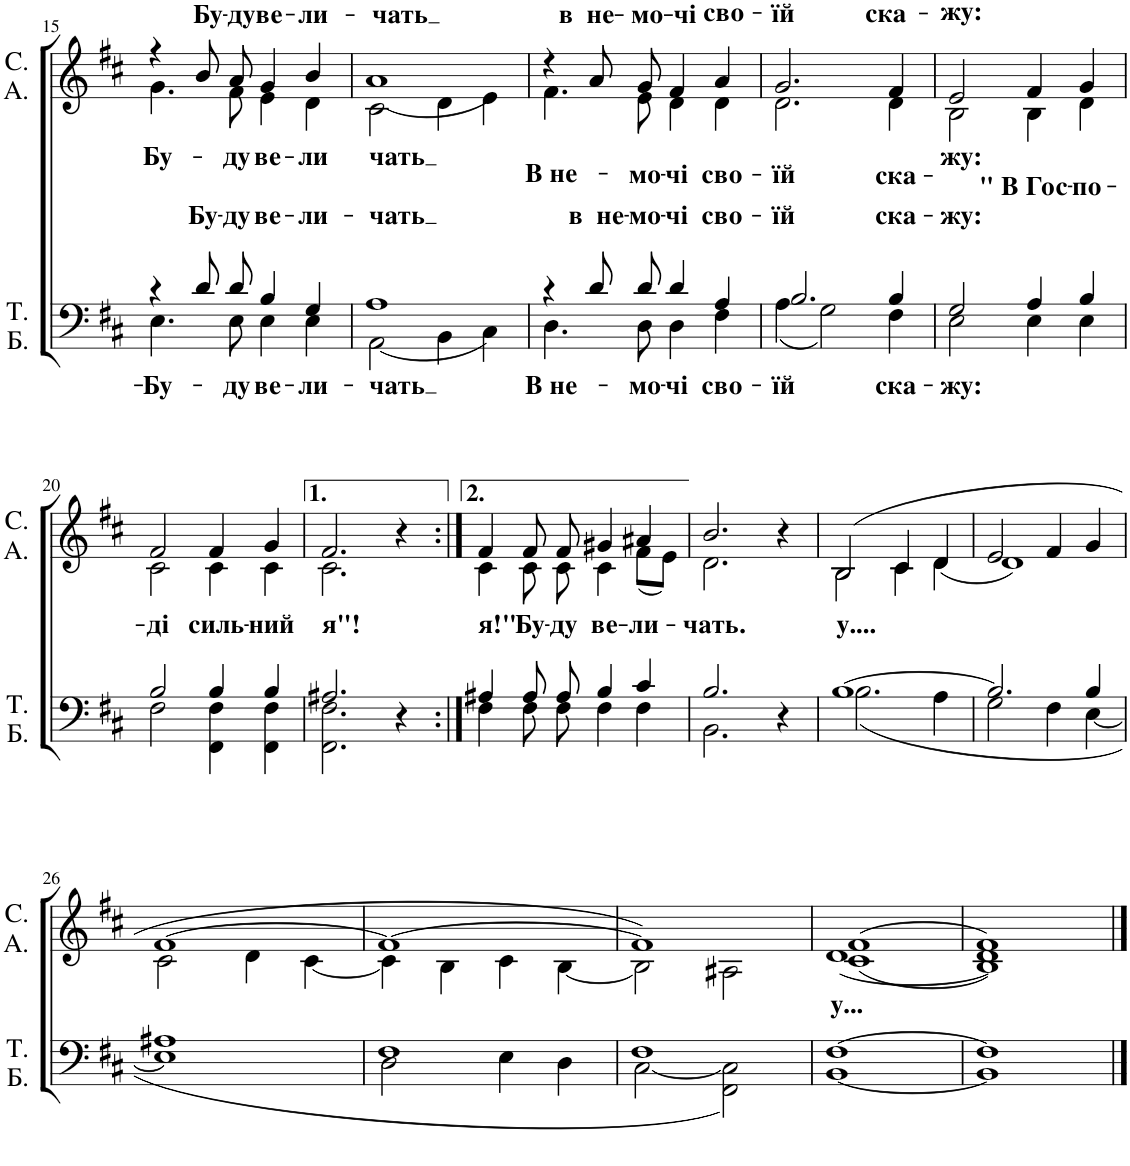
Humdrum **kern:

**kern	**text	**kern	**text	**text	**text
*part2	*part2	*part1	*part1	*part1	*part1
*staff2	*staff2	*staff1	*staff1	*staff1	*staff1
*I"Т. Б.	*	*I"С. А.	*	*	*
!!LO:PB:g=z
*clefF4	*	*clefG2	*	*	*
*k[f#c#]	*	*k[f#c#]	*	*	*
*M4/4	*	*M4/4	*	*	*
=15	=15	=15	=15	=15	=15
*^	*	*	*	*	*
!	!	!LO:LY:b	!	!LO:LY:b	!	!
*	*	*	*^	*	*	*
4r	4.E\	Бу-	4r	4.g\	Бу-	.	.
!	!	!	!	!	!	!LO:LY:a	!LO:LY:b
8d/L	.	.	8b/	.	.	Бу-	Бу-
!	!	!LO:LY:b	!	!	!	!LO:LY:a	!LO:LY:b
!	!	!	!	!	!LO:LY:b	!	!
8d/J	8E\	-ду	8a/	8f#\	-ду	-ду	-ду
!	!	!LO:LY:b	!	!	!	!LO:LY:a	!LO:LY:b
!	!	!	!	!	!LO:LY:b	!	!
4B/	4E\	ве-	4g/	4e\	ве-	ве-	ве-
!	!	!LO:LY:b	!	!	!	!LO:LY:a	!LO:LY:b
!	!	!	!	!	!LO:LY:b	!	!
4G/	4E\	-ли-	4b/	4d\	-ли	-ли-	-ли-
=16	=16	=16	=16	=16	=16	=16	=16
!	!	!LO:LY:b	!	!	!	!LO:LY:a	!LO:LY:b
!	!	!	!	!	!LO:LY:b	!	!
1A	(2AA\	-чать	1a	(2c#\	чать	-чать	-чать
.	4BB\	.	.	4d\	.	.	.
.	4C#\)	.	.	4e\)	.	.	.
=17	=17	=17	=17	=17	=17	=17	=17
!	!	!LO:LY:b	!	!	!LO:LY:b	!	!
4r	4.D\	В не-	4r	4.f#\	В не-	.	.
!	!	!	!	!	!	!LO:LY:a	!LO:LY:b
8d/L	.	.	8a/	.	.	в не-	в не-
!	!	!LO:LY:b	!	!	!	!LO:LY:a	!LO:LY:b
!	!	!	!	!	!LO:LY:b	!	!
8d/J	8D\	-мо-	8g/	8e\	-мо-	-мо-	-мо-
!	!	!LO:LY:b	!	!	!	!LO:LY:a	!LO:LY:b
!	!	!	!	!	!LO:LY:b	!	!
4d/	4D\	-чі	4f#/	4d\	-чі	-чі	-чі
!	!	!LO:LY:b	!	!	!	!LO:LY:a	!LO:LY:b
!	!	!	!	!	!LO:LY:b	!	!
4A/	4F#\	сво-	4a/	4d\	сво-	сво-	сво-
=18	=18	=18	=18	=18	=18	=18	=18
!	!	!LO:LY:b	!	!	!	!LO:LY:a	!LO:LY:b
!	!	!	!	!	!LO:LY:b	!	!
2.B/	(4A\	-їй	2.g/	2.d\	-їй	-їй	-їй
.	2G\)	.	.	.	.	.	.
!	!	!LO:LY:b	!	!	!	!LO:LY:a	!LO:LY:b
!	!	!	!	!	!LO:LY:b	!	!
4B/	4F#\	ска-	4f#/	4d\	ска-	ска-	ска-
=19	=19	=19	=19	=19	=19	=19	=19
!	!	!LO:LY:b	!	!	!	!LO:LY:a	!LO:LY:b
!	!	!	!	!	!LO:LY:b	!	!
2G/	2E\	-жу:	2e/	2B\	-жу:	-жу:	-жу:
!	!	!	!	!	!	!LO:LY:b	!
4A/	4E\	.	4f#/	4B\	.	" В Гос-	.
!	!	!	!	!	!	!LO:LY:b	!
4B/	4E\	.	4g/	4d\	.	-по-	.
!!LO:LB:g=z	!!
=20	=20	=20	=20	=20	=20	=20	=20
!	!	!	!	!	!	!LO:LY:b	!
2B/	2F#\	.	2f#/	2c#\	.	-ді	.
!	!	!	!	!	!	!LO:LY:b	!
4B/	4FF#\ 4F#\	.	4f#/	4c#\	.	силь-	.
!	!	!	!	!	!	!LO:LY:b	!
4B/	4FF#\ 4F#\	.	4g/	4c#\	.	-ний	.
=21	=21	=21	=21	=21	=21	=21	=21
!	!	!	!	!	!	!LO:LY:b	!
2.A#X/	2.FF#\ 2.F#\	.	2.f#/	2.c#\	.	я"!	.
4r	4ryy	.	4r	4ryy	.	.	.
=22:|!	=22:|!	=22:|!	=22:|!	=22:|!	=22:|!	=22:|!	=22:|!
!	!	!	!	!	!	!LO:LY:b	!
4A#X/	4F#\	.	4f#/	4c#\	.	я!"	.
!	!	!	!	!	!	!LO:LY:b	!
8A#/L	8F#\L	.	8f#/	8c#\	.	Бу-	.
!	!	!	!	!	!	!LO:LY:b	!
8A#/J	8F#\J	.	8f#/	8c#\	.	-ду	.
!	!	!	!	!	!	!LO:LY:b	!
4B/	4F#\	.	4g#X/	4c#\	.	ве-	.
!	!	!	!	!	!	!LO:LY:b	!
4c#/	4F#\	.	4a#X/	(8f#\L	.	-ли-	.
.	.	.	.	8e\J)	.	.	.
=23	=23	=23	=23	=23	=23	=23	=23
!	!	!	!	!	!	!LO:LY:b	!
2.B/	2.BB\	.	2.b/	2.d\	.	-чать.	.
4r	4ryy	.	4r	4ryy	.	.	.
=24	=24	=24	=24	=24	=24	=24	=24
!	!	!	!	!	!	!LO:LY:b	!
[1B	(2.B\	.	(2B/	2B\	.	у....	.
.	.	.	4c#/	4c#\	.	.	.
.	4A\	.	(4d/	4d\	.	.	.
=25	=25	=25	=25	=25	=25	=25	=25
2.B/]	2G\	.	2e/	1d)	.	.	.
.	4F#\	.	4f#/	.	.	.	.
4B/	[4E\	.	4g/	.	.	.	.
!!LO:LB:g=z	!!
=26	=26	=26	=26	=26	=26	=26	=26
1A#X	1E]	.	[1f#	2c#\	.	.	.
.	.	.	.	4d\	.	.	.
.	.	.	.	[4c#\	.	.	.
=27	=27	=27	=27	=27	=27	=27	=27
1F#	2D\	.	1f#_	4c#\]	.	.	.
.	.	.	.	4B\	.	.	.
.	4E\	.	.	4c#\	.	.	.
.	4D\	.	.	[4B\	.	.	.
=28	=28	=28	=28	=28	=28	=28	=28
1F#	[2C#\	.	1f#])	2B\]	.	.	.
.	2FF#\ 2C#\])	.	.	2A#X\	.	.	.
=29	=29	=29	=29	=29	=29	=29	=29
*	*	*	*	*^	*	*	*
!	!	!	!	!	!	!	!LO:LY:b	!
[1F#	[1BB	.	[1f#	[1d	(1c#	.	у...	.
=30	=30	=30	=30	=30	=30	=30	=30	=30
1F#]	1BB]	.	1f#]	1d]	1B)	.	.	.
*v	*v	*	*	*	*	*	*	*
*	*	*v	*v	*v	*	*	*
==	==	==	==	==	==
*-	*-	*-	*-	*-	*-
